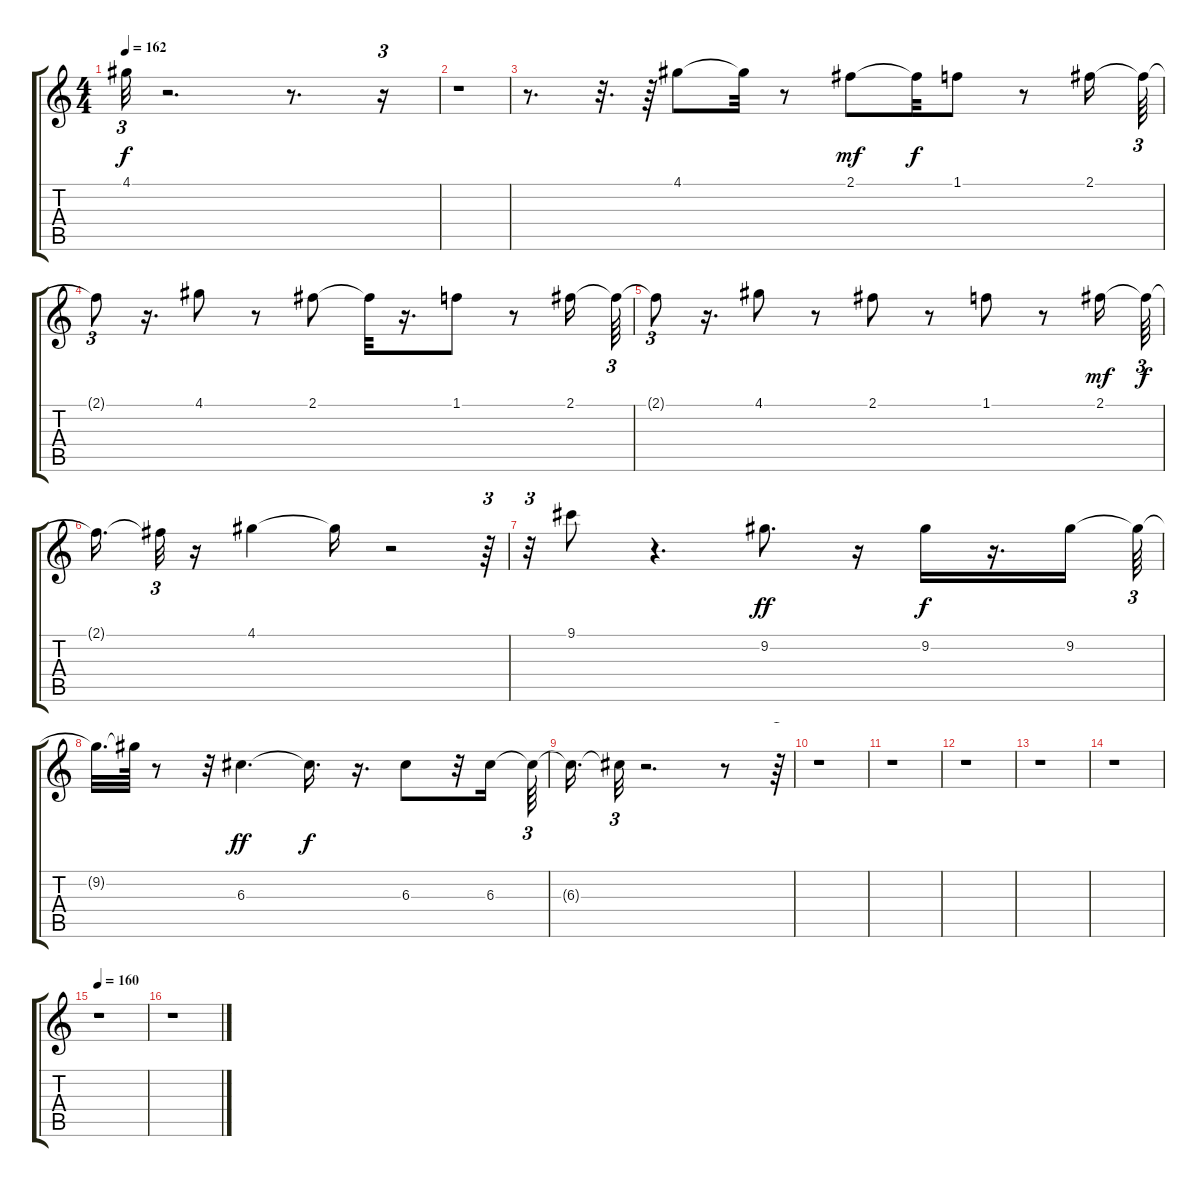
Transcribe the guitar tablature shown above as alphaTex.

\track "" {instrument electricguitarjazz}
\staff {score tabs}
\tuning (E4 B3 G3 D3 A2 E2) {hide}
\ts (4 4)
\tempo 162
\clef g2
\ks c
4.1{t}.32{tu (3 2) dy f} r.2{d} r.8{d} r.16{tu (3 2)} |
r.1 |
r.8{d} r.32{d} r.64 4.1.8 4.1{t}.32 r.8 2.1.8{dy mf} 2.1{t}.32{dy f} 1.1.8 r.8 2.1.16 2.1{t}.64{tu (3 2)} |
2.1{t}.8{tu (3 2)} r.16{d} 4.1.8 r.8 2.1.8 2.1{t}.32 r.16{d} 1.1.8 r.8 2.1.16 2.1{t}.64{tu (3 2)} |
2.1{t}.8{tu (3 2)} r.16{d} 4.1.8 r.8 2.1.8 r.8 1.1.8 r.8 2.1.16{dy mf} 2.1{t}.64{tu (3 2) dy f} |
2.1{t}.16{d} 2.1{t}.32{tu (3 2)} r.16 4.1.4 4.1{t}.16 r.2 r.64{tu (3 2)} |
r.32{tu (3 2)} 9.1.8 r.4{d} 9.2.8{d dy ff} r.16 9.2.16{dy f} r.16{d} 9.2.16 9.2{t}.64{tu (3 2)} |
9.2{t}.32{d} 9.2{t}.64 r.8 r.32 6.3.4{d dy ff} 6.3{t}.16{d dy f} r.16{d} 6.3.8 r.32 6.3.16 6.3{t}.64{tu (3 2)} |
6.3{t}.16{d} 6.3{t}.32{tu (3 2)} r.2{d} r.8 r.64{tu (3 2)} |
r.1 |
r.1 |
r.1 |
r.1 |
r.1 |
\tempo 160
r.1 |
r.1
